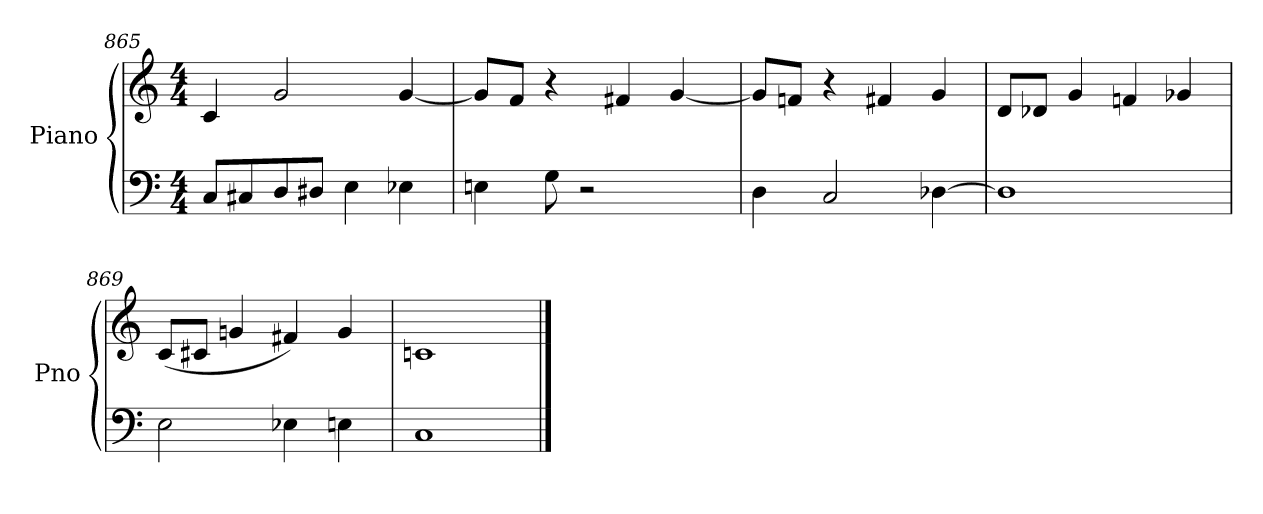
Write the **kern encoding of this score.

**kern	**kern
*part1	*part1
*staff2	*staff1
*I"Piano	*
*I'Pno	*
!!LO:LB:g=z
*clefF4	*clefG2
*k[]	*k[]
*M4/4	*M4/4
=865	=865
8C/L	4c/
8C#X/	.
8D/	2g/
8D#X/J	.
4E\	.
4E-X\	[4g/
=866	=866
4En\	8g/L]
.	8f/J
8G\	4r
2r	.
.	4f#X/
.	[4g/
8ryy	.
=867	=867
4D\	8g/L]
.	8fn/J
2C/	4r
.	4f#X/
[4D-X\	4g/
=868	=868
1D-]	8d/L
.	8d-X/J
.	4g/
.	4fn/
.	4g-X/
=869	=869
2E\	(>8c/L
.	8c#X/J
.	4gn/
4E-X\	4f#X/)
4En\	4g/
=870	=870
1C	1cn
==	==
*-	*-
